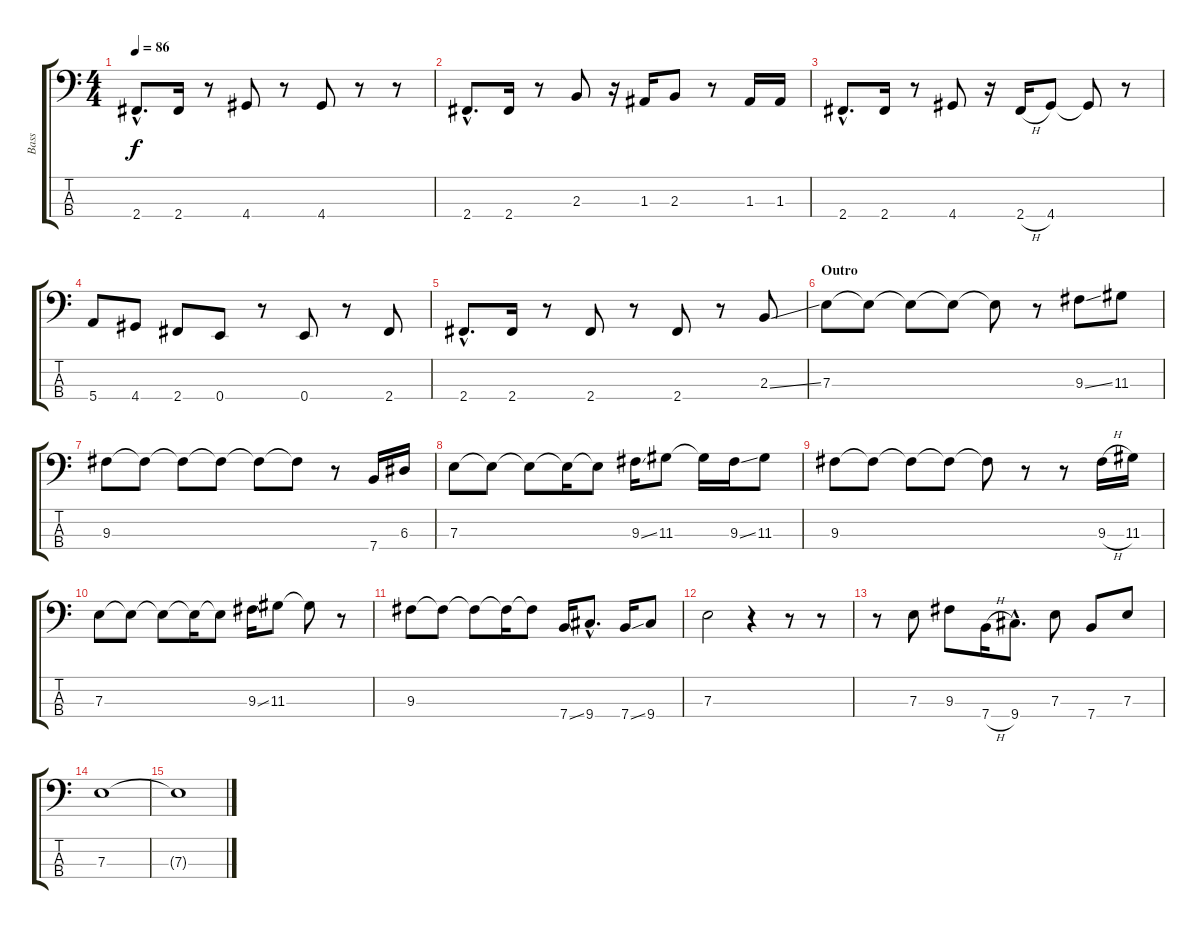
\track ("Bass" "Bass") {instrument electricbassfinger}
\staff {score tabs}
\tuning (G2 D2 A1 E1) {hide}
\ts (4 4)
\tempo 86
\clef f4
\ks c
2.4{hac}.8{d dy f} 2.4.16 r.8 4.4.8 r.8 4.4.8 r.8 r.8 |
2.4{hac}.8{d} 2.4.16 r.8 2.3.8 r.16 1.3.16 2.3.8 r.8 1.3.16 1.3.16 |
2.4{hac}.8{d} 2.4.16 r.8 4.4.8 r.16 2.4{h}.16 4.4.8 4.4{t}.8 r.8 |
5.4.8 4.4.8 2.4.8 0.4.8 r.8 0.4.8 r.8 2.4.8 |
2.4{hac}.8{d} 2.4.16 r.8 2.4.8 r.8 2.4.8 r.8 2.3{ss}.8 |
\section ("" "Outro")
7.3.8 7.3{t}.8 7.3{t}.8 7.3{t}.8 7.3{t}.8 r.8 9.3{ss}.8 11.3.8 |
9.3.8 9.3{t}.8 9.3{t}.8 9.3{t}.8 9.3{t}.8 9.3{t}.8 r.8 7.4.16 6.3.16 |
7.3.8 7.3{t}.8 7.3{t}.8 7.3{t}.16 7.3{t}.8 9.3{ss}.16 11.3.8 11.3{t}.16 9.3{ss}.16 11.3.8 |
9.3.8 9.3{t}.8 9.3{t}.8 9.3{t}.8 9.3{t}.8 r.8 r.8 9.3{h}.16 11.3.16 |
7.3.8 7.3{t}.8 7.3{t}.8 7.3{t}.16 7.3{t}.8 9.3{ss}.16 11.3.8 11.3{t}.8 r.8 |
9.3.8 9.3{t}.8 9.3{t}.8 9.3{t}.16 9.3{t}.8 7.4{ss}.16 9.4{hac}.8{d} 7.4{ss}.16 9.4.8 |
7.3.2 r.4 r.8 r.8 |
r.8 7.3.8 9.3.8 7.4{h}.16 9.4{hac}.8{d} 7.3.8 7.4.8 7.3.8 |
7.3.1 |
7.3{t}.1
